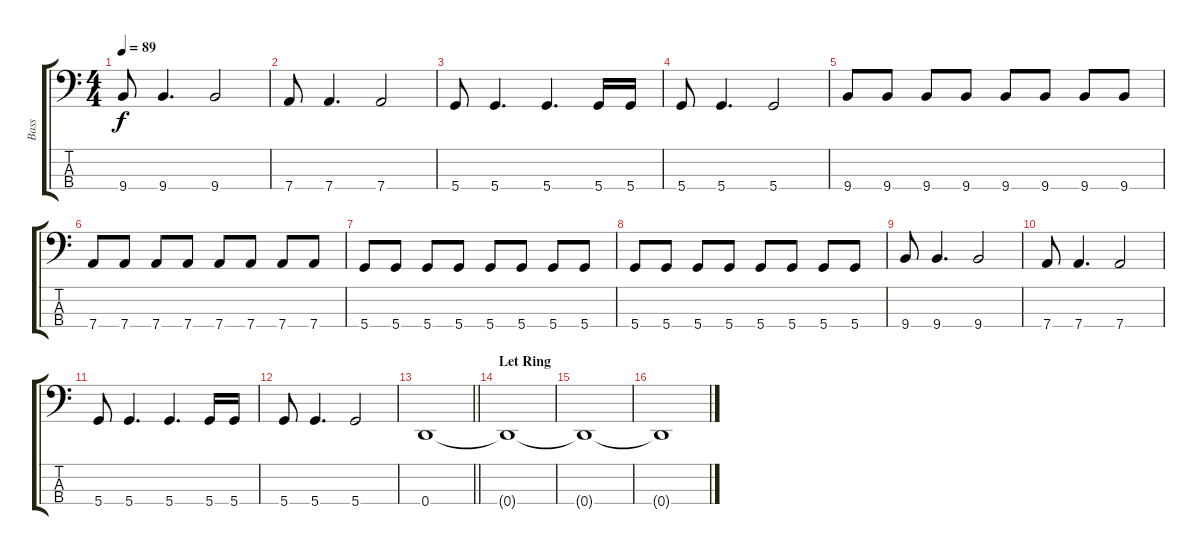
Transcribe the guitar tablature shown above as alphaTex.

\track ("Bass" "Bass") {instrument electricguitarjazz}
\staff {score tabs}
\tuning (G2 D2 A1 D1) {hide}
\ts (4 4)
\tempo 89
\clef f4
\ks c
9.4.8{dy f} 9.4.4{d} 9.4.2 |
7.4.8 7.4.4{d} 7.4.2 |
5.4.8 5.4.4{d} 5.4.4{d} 5.4.16 5.4.16 |
5.4.8 5.4.4{d} 5.4.2 |
9.4.8 9.4.8 9.4.8 9.4.8 9.4.8 9.4.8 9.4.8 9.4.8 |
7.4.8 7.4.8 7.4.8 7.4.8 7.4.8 7.4.8 7.4.8 7.4.8 |
5.4.8 5.4.8 5.4.8 5.4.8 5.4.8 5.4.8 5.4.8 5.4.8 |
5.4.8 5.4.8 5.4.8 5.4.8 5.4.8 5.4.8 5.4.8 5.4.8 |
9.4.8 9.4.4{d} 9.4.2 |
7.4.8 7.4.4{d} 7.4.2 |
5.4.8 5.4.4{d} 5.4.4{d} 5.4.16 5.4.16 |
5.4.8 5.4.4{d} 5.4.2 |
\barLineRight lightlight
0.4.1 |
\section ("" "Let Ring")
0.4{t}.1 |
0.4{t}.1 |
0.4{t}.1
